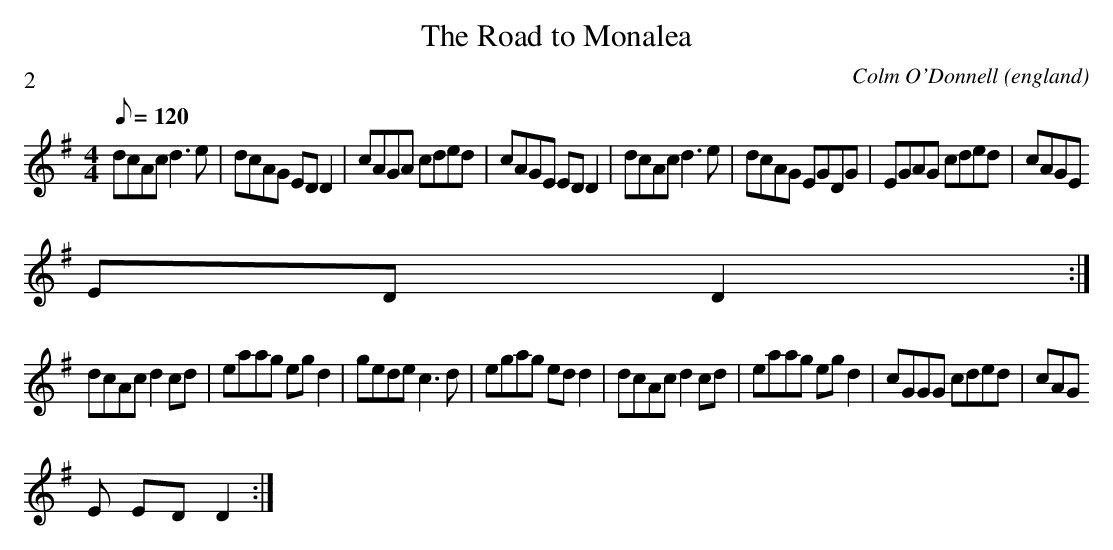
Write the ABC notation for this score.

X:1
T:The Road to Monalea
O:england
M:4/4
L:1/8
Q:120
C:Colm O'Donnell
P:2
K:G
dcAc d3e|dcAG EDD2|cAGA cded|cAGE EDD2|dcAc d3e|dcAG EGDG|EGAG cded|cAGE
EDD2:|
dcAc d2cd|eaag egd2|gede c3d|egag edd2|dcAc d2cd|eaag egd2|cGGG cded|cAG
E EDD2:|
